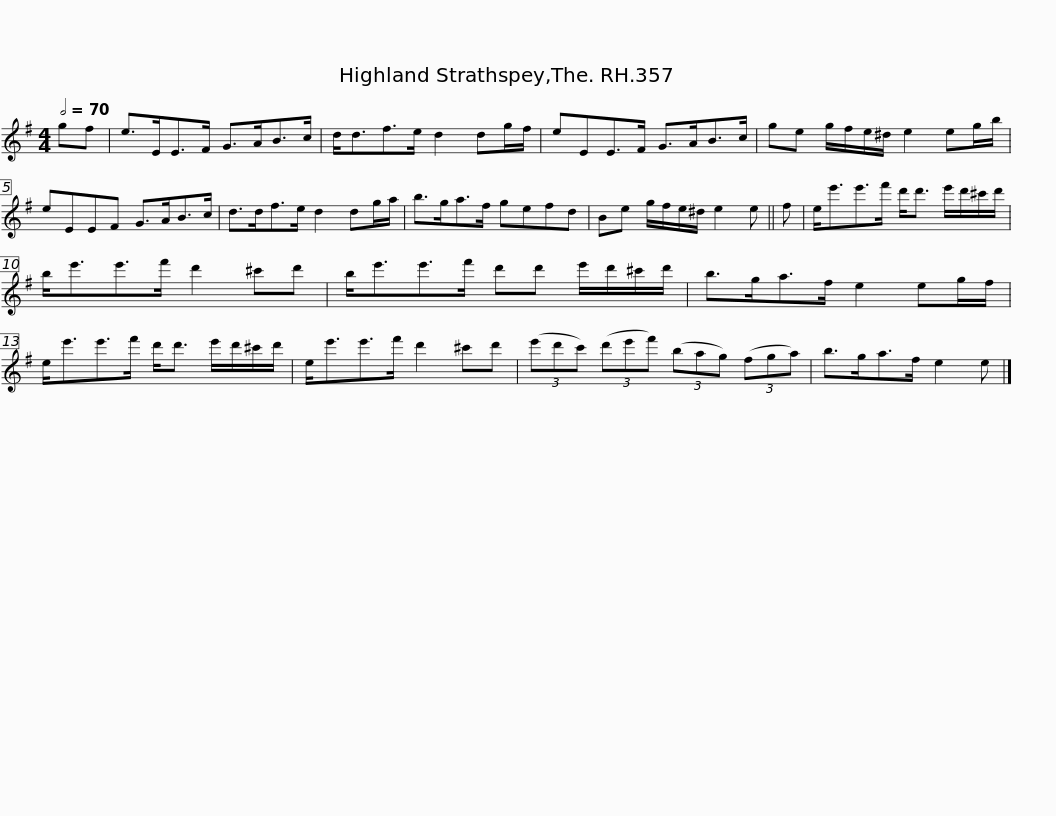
X:1
L:1/8
Q:1/2=70
M:4/4
I:linebreak $
K:G
V:1 treble
V:1
 gf | e>EE>F G>AB>c | d<df>e d2 dg/f/ | eEE>F G>AB>c | ge g/f/e/^d/ e2 eg/b/ |$ %5
 eEEF G>AB>c | d>df>e d2 dg/a/ | b>ga>f gefd | Be g/f/e/^d/ e2 e ||$ f | %10
 e<e'e'>f' d'<d' e'/d'/^c'/d'/ | b<e'e'>f' d'2 ^c'd' | b<e'e'>f' d'd' e'/d'/^c'/d'/ |$ b>ga>f e2 eg/f/ |$ e<e'e'>f' d'<d' e'/d'/^c'/d'/ | %15
 e<e'e'>f' d'2 ^c'd' | (3(e'd'c') (3(d'e'f') (3(bag) (3(fga) | b>ga>f e2 e |] %18
